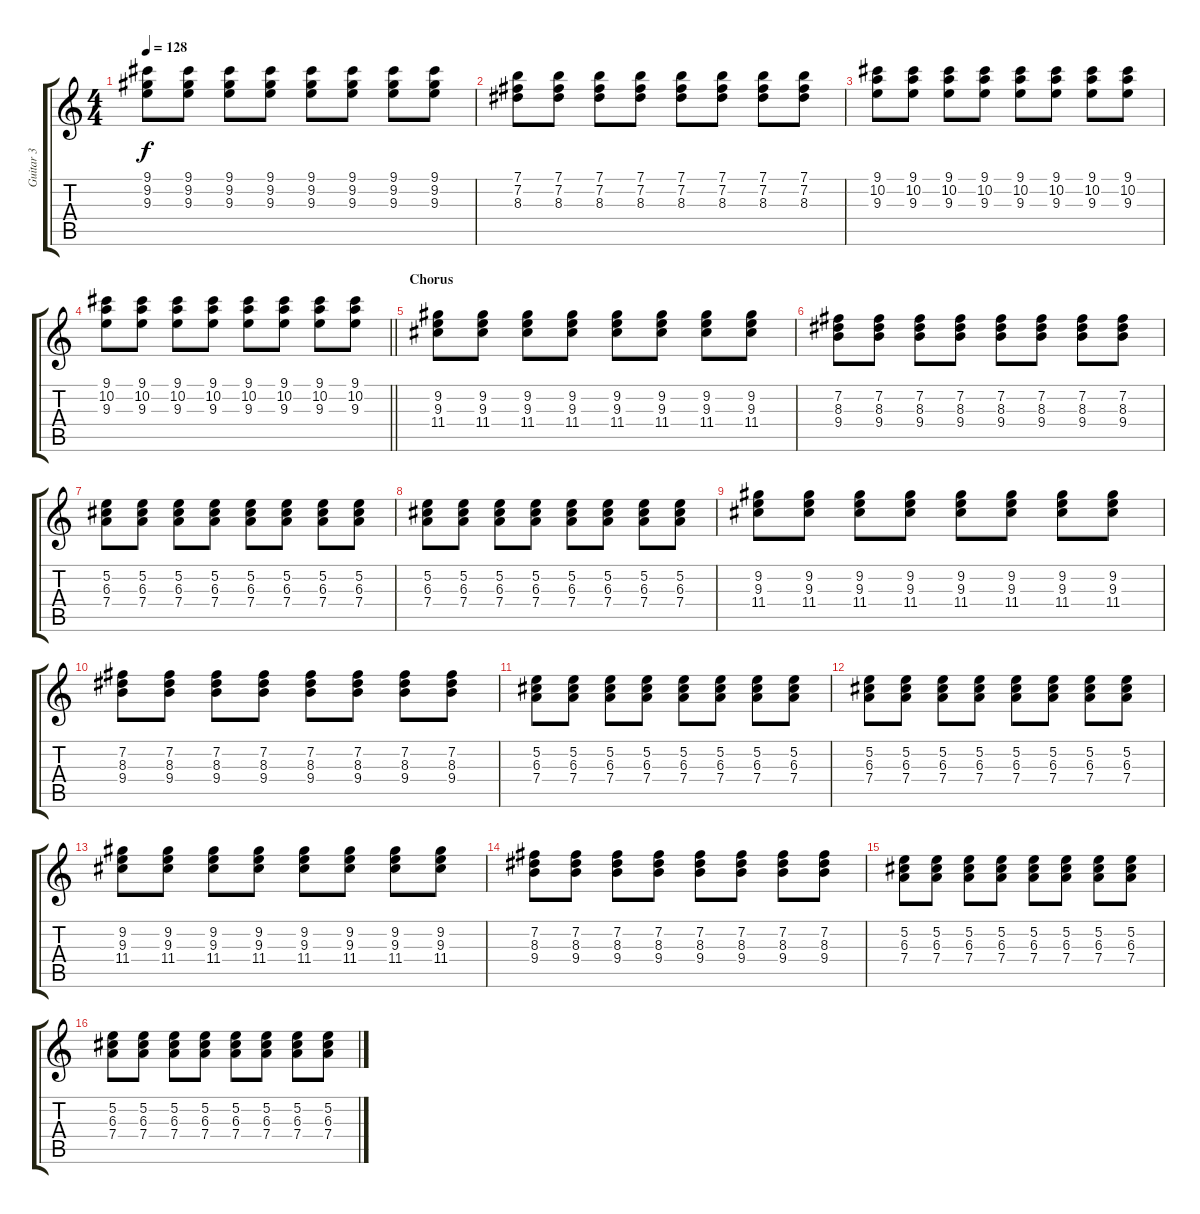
\track ("Guitar 3" "Guitar 3") {instrument overdrivenguitar}
\staff {score tabs}
\tuning (E4 B3 G3 D3 A2 E2) {hide}
\ts (4 4)
\tempo 128
\clef g2
\ks c
(9.1 9.2 9.3).8{dy f} (9.1 9.2 9.3).8 (9.1 9.2 9.3).8 (9.1 9.2 9.3).8 (9.1 9.2 9.3).8 (9.1 9.2 9.3).8 (9.1 9.2 9.3).8 (9.1 9.2 9.3).8 |
(7.1 7.2 8.3).8 (7.1 7.2 8.3).8 (7.1 7.2 8.3).8 (7.1 7.2 8.3).8 (7.1 7.2 8.3).8 (7.1 7.2 8.3).8 (7.1 7.2 8.3).8 (7.1 7.2 8.3).8 |
(9.1 10.2 9.3).8 (9.1 10.2 9.3).8 (9.1 10.2 9.3).8 (9.1 10.2 9.3).8 (9.1 10.2 9.3).8 (9.1 10.2 9.3).8 (9.1 10.2 9.3).8 (9.1 10.2 9.3).8 |
\barLineRight lightlight
(9.1 10.2 9.3).8 (9.1 10.2 9.3).8 (9.1 10.2 9.3).8 (9.1 10.2 9.3).8 (9.1 10.2 9.3).8 (9.1 10.2 9.3).8 (9.1 10.2 9.3).8 (9.1 10.2 9.3).8 |
\section ("" "Chorus")
(9.2 9.3 11.4).8 (9.2 9.3 11.4).8 (9.2 9.3 11.4).8 (9.2 9.3 11.4).8 (9.2 9.3 11.4).8 (9.2 9.3 11.4).8 (9.2 9.3 11.4).8 (9.2 9.3 11.4).8 |
(7.2 8.3 9.4).8 (7.2 8.3 9.4).8 (7.2 8.3 9.4).8 (7.2 8.3 9.4).8 (7.2 8.3 9.4).8 (7.2 8.3 9.4).8 (7.2 8.3 9.4).8 (7.2 8.3 9.4).8 |
(5.2 6.3 7.4).8 (5.2 6.3 7.4).8 (5.2 6.3 7.4).8 (5.2 6.3 7.4).8 (5.2 6.3 7.4).8 (5.2 6.3 7.4).8 (5.2 6.3 7.4).8 (5.2 6.3 7.4).8 |
(5.2 6.3 7.4).8 (5.2 6.3 7.4).8 (5.2 6.3 7.4).8 (5.2 6.3 7.4).8 (5.2 6.3 7.4).8 (5.2 6.3 7.4).8 (5.2 6.3 7.4).8 (5.2 6.3 7.4).8 |
(9.2 9.3 11.4).8 (9.2 9.3 11.4).8 (9.2 9.3 11.4).8 (9.2 9.3 11.4).8 (9.2 9.3 11.4).8 (9.2 9.3 11.4).8 (9.2 9.3 11.4).8 (9.2 9.3 11.4).8 |
(7.2 8.3 9.4).8 (7.2 8.3 9.4).8 (7.2 8.3 9.4).8 (7.2 8.3 9.4).8 (7.2 8.3 9.4).8 (7.2 8.3 9.4).8 (7.2 8.3 9.4).8 (7.2 8.3 9.4).8 |
(5.2 6.3 7.4).8 (5.2 6.3 7.4).8 (5.2 6.3 7.4).8 (5.2 6.3 7.4).8 (5.2 6.3 7.4).8 (5.2 6.3 7.4).8 (5.2 6.3 7.4).8 (5.2 6.3 7.4).8 |
(5.2 6.3 7.4).8 (5.2 6.3 7.4).8 (5.2 6.3 7.4).8 (5.2 6.3 7.4).8 (5.2 6.3 7.4).8 (5.2 6.3 7.4).8 (5.2 6.3 7.4).8 (5.2 6.3 7.4).8 |
(9.2 9.3 11.4).8 (9.2 9.3 11.4).8 (9.2 9.3 11.4).8 (9.2 9.3 11.4).8 (9.2 9.3 11.4).8 (9.2 9.3 11.4).8 (9.2 9.3 11.4).8 (9.2 9.3 11.4).8 |
(7.2 8.3 9.4).8 (7.2 8.3 9.4).8 (7.2 8.3 9.4).8 (7.2 8.3 9.4).8 (7.2 8.3 9.4).8 (7.2 8.3 9.4).8 (7.2 8.3 9.4).8 (7.2 8.3 9.4).8 |
(5.2 6.3 7.4).8 (5.2 6.3 7.4).8 (5.2 6.3 7.4).8 (5.2 6.3 7.4).8 (5.2 6.3 7.4).8 (5.2 6.3 7.4).8 (5.2 6.3 7.4).8 (5.2 6.3 7.4).8 |
(5.2 6.3 7.4).8 (5.2 6.3 7.4).8 (5.2 6.3 7.4).8 (5.2 6.3 7.4).8 (5.2 6.3 7.4).8 (5.2 6.3 7.4).8 (5.2 6.3 7.4).8 (5.2 6.3 7.4).8
